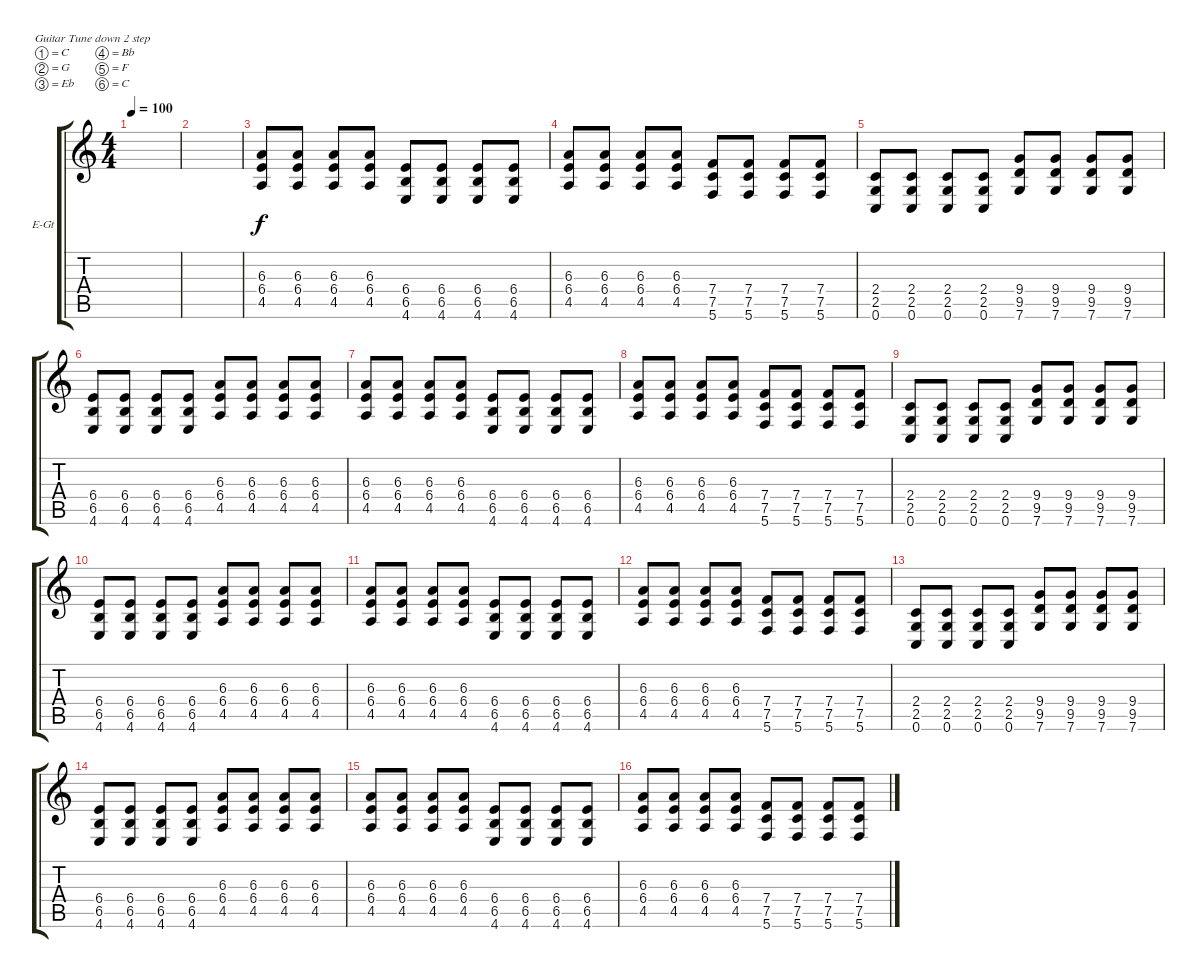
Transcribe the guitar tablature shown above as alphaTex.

\defaultSystemsLayout 4
\bracketExtendMode groupsimilarinstruments
\firstSystemTrackNameOrientation horizontal
\otherSystemsTrackNameOrientation horizontal
\track ("Электронная Гитара" "E-Gt") {instrument distortionguitar}
\staff {score tabs}
\tuning (C4 G3 Eb3 Bb2 F2 C2)
\ts (4 4)
\tempo 100
\clef g2
\ks c
|
|
(4.5 6.4 6.3).8 (4.5 6.4 6.3).8 (4.5 6.3 6.4).8 (4.5 6.4 6.3).8 (4.6 6.5 6.4).8 (4.6 6.5 6.4).8 (4.6 6.5 6.4).8 (4.6 6.4 6.5).8 |
(4.5 6.4 6.3).8 (4.5 6.4 6.3).8 (4.5 6.3 6.4).8 (4.5 6.3 6.4).8 (5.6 7.5 7.4).8 (5.6 7.4 7.5).8 (5.6 7.4 7.5).8 (5.6 7.4 7.5).8 |
(0.6 2.5 2.4).8 (0.6 2.5 2.4).8 (0.6 2.5 2.4).8 (0.6 2.5 2.4).8 (7.6 9.4 9.5).8 (7.6 9.5 9.4).8 (7.6 9.5 9.4).8 (7.6 9.5 9.4).8 |
(4.6 6.5 6.4).8 (4.6 6.5 6.4).8 (4.6 6.5 6.4).8 (4.6 6.5 6.4).8 (4.5 6.4 6.3).8 (4.5 6.3 6.4).8 (4.5 6.3 6.4).8 (4.5 6.3 6.4).8 |
(4.5 6.4 6.3).8 (4.5 6.4 6.3).8 (4.5 6.3 6.4).8 (4.5 6.4 6.3).8 (4.6 6.5 6.4).8 (4.6 6.5 6.4).8 (4.6 6.5 6.4).8 (4.6 6.4 6.5).8 |
(4.5 6.4 6.3).8 (4.5 6.4 6.3).8 (4.5 6.3 6.4).8 (4.5 6.3 6.4).8 (5.6 7.5 7.4).8 (5.6 7.4 7.5).8 (5.6 7.4 7.5).8 (5.6 7.4 7.5).8 |
(0.6 2.5 2.4).8 (0.6 2.5 2.4).8 (0.6 2.5 2.4).8 (0.6 2.5 2.4).8 (7.6 9.4 9.5).8 (7.6 9.5 9.4).8 (7.6 9.5 9.4).8 (7.6 9.5 9.4).8 |
(4.6 6.5 6.4).8 (4.6 6.5 6.4).8 (4.6 6.5 6.4).8 (4.6 6.5 6.4).8 (4.5 6.4 6.3).8 (4.5 6.3 6.4).8 (4.5 6.3 6.4).8 (4.5 6.3 6.4).8 |
(4.5 6.4 6.3).8 (4.5 6.4 6.3).8 (4.5 6.3 6.4).8 (4.5 6.4 6.3).8 (4.6 6.5 6.4).8 (4.6 6.5 6.4).8 (4.6 6.5 6.4).8 (4.6 6.4 6.5).8 |
(4.5 6.4 6.3).8 (4.5 6.4 6.3).8 (4.5 6.3 6.4).8 (4.5 6.3 6.4).8 (5.6 7.5 7.4).8 (5.6 7.4 7.5).8 (5.6 7.4 7.5).8 (5.6 7.4 7.5).8 |
(0.6 2.5 2.4).8 (0.6 2.5 2.4).8 (0.6 2.5 2.4).8 (0.6 2.5 2.4).8 (7.6 9.4 9.5).8 (7.6 9.5 9.4).8 (7.6 9.5 9.4).8 (7.6 9.5 9.4).8 |
(4.6 6.5 6.4).8 (4.6 6.5 6.4).8 (4.6 6.5 6.4).8 (4.6 6.5 6.4).8 (4.5 6.4 6.3).8 (4.5 6.3 6.4).8 (4.5 6.3 6.4).8 (4.5 6.3 6.4).8 |
(4.5 6.4 6.3).8 (4.5 6.4 6.3).8 (4.5 6.3 6.4).8 (4.5 6.4 6.3).8 (4.6 6.5 6.4).8 (4.6 6.5 6.4).8 (4.6 6.5 6.4).8 (4.6 6.4 6.5).8 |
(4.5 6.4 6.3).8 (4.5 6.4 6.3).8 (4.5 6.3 6.4).8 (4.5 6.3 6.4).8 (5.6 7.5 7.4).8 (5.6 7.4 7.5).8 (5.6 7.4 7.5).8 (5.6 7.4 7.5).8
